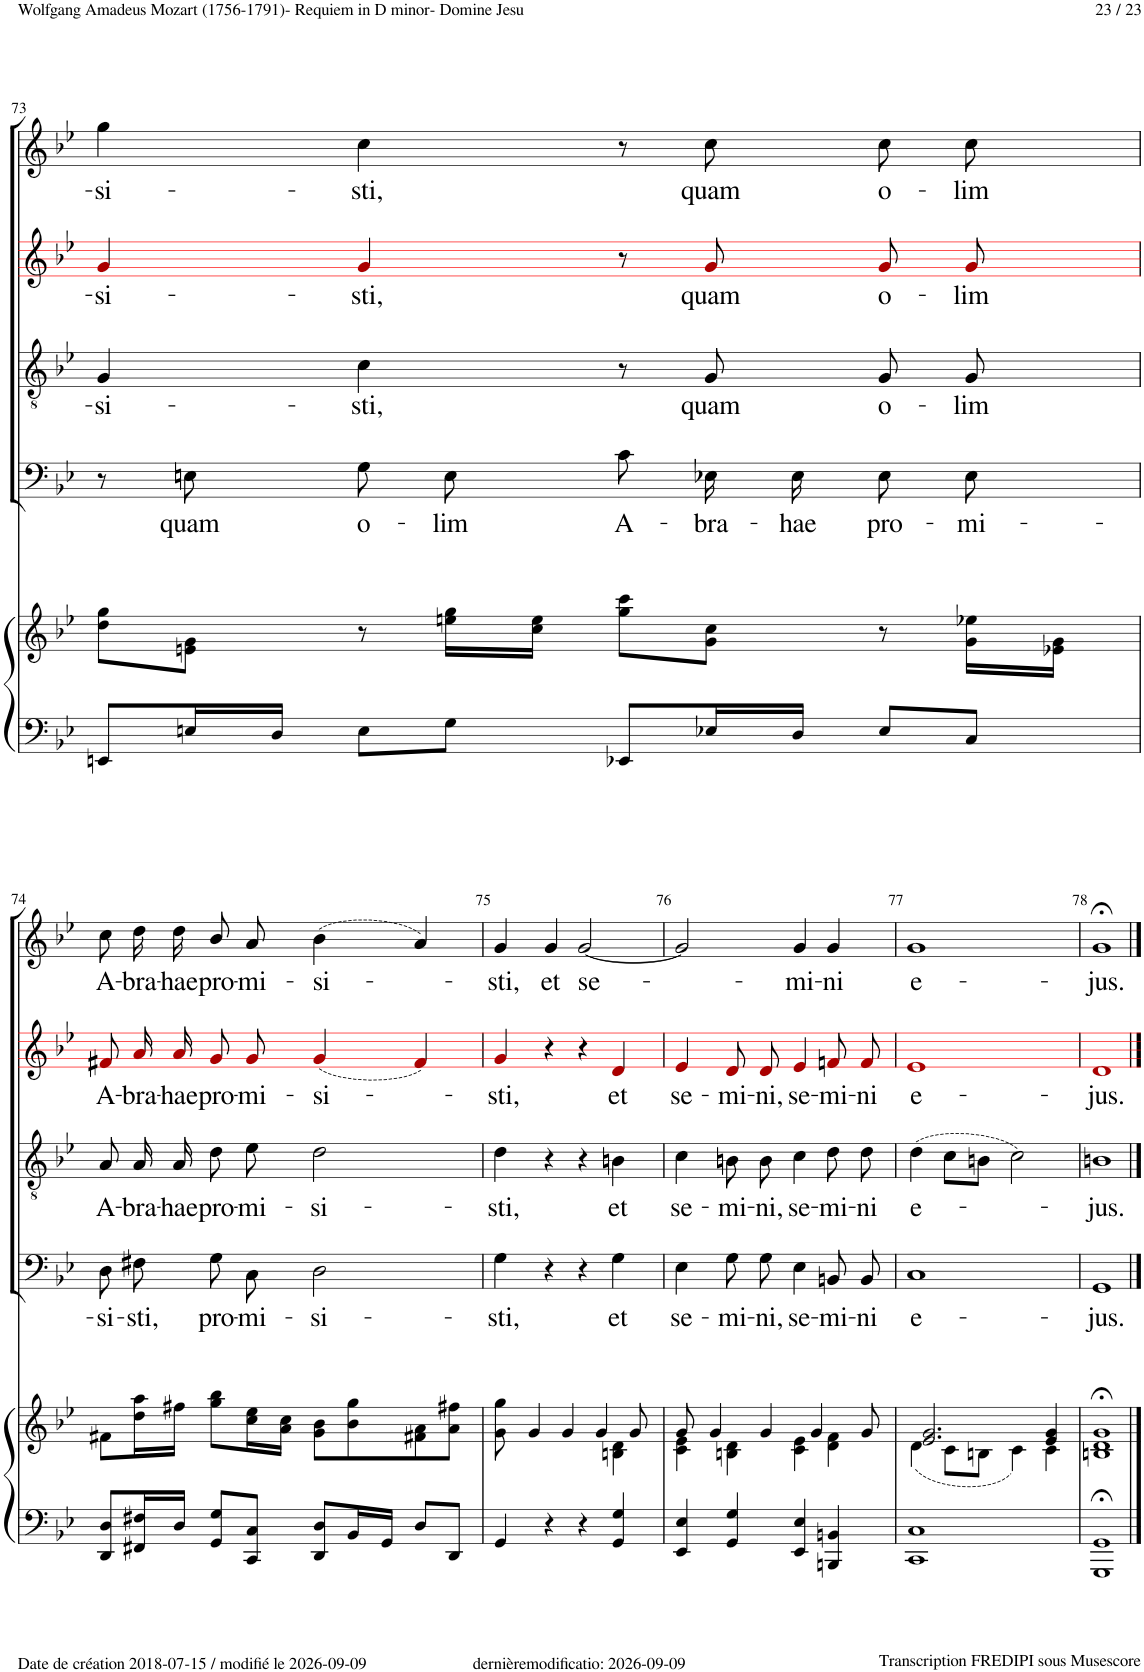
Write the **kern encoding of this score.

**kern	**kern	**kern	**text	**kern	**text	**kern	**text	**kern	**text
*part5	*part5	*part4	*part4	*part3	*part3	*part2	*part2	*part1	*part1
*staff6	*staff5	*staff4	*staff4	*staff3	*staff3	*staff2	*staff2	*staff1	*staff1
*I"Piano	*	*I"Bass	*	*I"Tenor	*	*I"Alto	*	*I"Soprano	*
*I'Pno	*	*	*	*	*	*	*	*	*
!!LO:PB:g=z
*clefF4	*clefG2	*clefF4	*	*clefGv2	*	*clefG2	*	*clefG2	*
*	*	*	*	*	*	*ITrd1c2	*	*	*
*k[b-e-]	*k[b-e-]	*k[b-e-]	*	*k[b-e-]	*	*k[b-e-]	*	*k[b-e-]	*
*M4/4	*M4/4	*M4/4	*	*M4/4	*	*M4/4	*	*M4/4	*
*met(c)	*met(c)	*met(c)	*	*met(c)	*	*met(c)	*	*met(c)	*
=73	=73	=73	=73	=73	=73	=73	=73	=73	=73
!	!	!	!	!	!LO:LY:b	!	!LO:LY:b	!	!LO:LY:b
8EEn/L	8dd\ 8gg\L	8r	.	4G!/	-si-	4g!i/	-si-	4gg!\	-si-
!	!	!	!LO:LY:b	!	!	!	!	!	!
16En/L	8en\ 8g\J	8En!\	quam	.	.	.	.	.	.
16D/JJ	.	.	.	.	.	.	.	.	.
!	!	!	!LO:LY:b	!	!LO:LY:b	!	!LO:LY:b	!	!LO:LY:b
8E\L	8r	8G!\L	o-	4c!\	-sti,	4g!i/	-sti,	4cc!\	-sti,
!	!	!	!LO:LY:b	!	!	!	!	!	!
8G\J	16een\ 16gg\LL	8E!\J	-lim	.	.	.	.	.	.
.	16cc\ 16ee\JJ	.	.	.	.	.	.	.	.
!	!	!	!LO:LY:b	!	!	!	!	!	!
8EE-X/L	8gg\ 8ccc\L	8c!\L	A-	8r	.	8r	.	8r	.
!	!	!	!LO:LY:b	!	!LO:LY:b	!	!LO:LY:b	!	!LO:LY:b
16E-X/L	8g\ 8cc\J	16E-X!\L	-bra-	8G!/	quam	8g!i/	quam	8cc!\	quam
!	!	!	!LO:LY:b	!	!	!	!	!	!
16D/JJ	.	16E-!\JJ	-hae	.	.	.	.	.	.
!	!	!	!LO:LY:b	!	!LO:LY:b	!	!LO:LY:b	!	!LO:LY:b
8E-/L	8r	8E-!\L	pro-	8G!/	o-	8g!i/L	o-	8cc!\L	o-
!	!	!	!LO:LY:b	!	!LO:LY:b	!	!LO:LY:b	!	!LO:LY:b
8C/J	16g\ 16ee-X\LL	8E-!\J	-mi-	8G!/	-lim	8g!i/J	-lim	8cc!\J	-lim
.	16e-X\ 16g\JJ	.	.	.	.	.	.	.	.
!!LO:LB:g=z
=74	=74	=74	=74	=74	=74	=74	=74	=74	=74
!	!	!	!LO:LY:b	!	!LO:LY:b	!	!LO:LY:b	!	!LO:LY:b
8DD/ 8D/L	8f#X\L	8D!\L	-si-	8A!/	A-	8f#X!i/L	A-	8cc!\L	A-
!	!	!	!LO:LY:b	!	!LO:LY:b	!	!LO:LY:b	!	!LO:LY:b
16FF#X/ 16F#X/L	16dd\ 16aa\L	8F#X!\J	-sti,	16A!/	-bra-	16a!i/L	-bra-	16dd!\L	-bra-
!	!	!	!	!	!LO:LY:b	!	!LO:LY:b	!	!LO:LY:b
16D/JJ	16ff#X\JJ	.	.	16A!/	-hae	16a!i/JJ	-hae	16dd!\JJ	-hae
!	!	!	!LO:LY:b	!	!LO:LY:b	!	!LO:LY:b	!	!LO:LY:b
8GG/ 8G/L	8gg\ 8bb-\L	8G!\L	pro-	8d!\	pro-	8g!i/L	pro-	8b-!/L	pro-
!	!	!	!LO:LY:b	!	!LO:LY:b	!	!LO:LY:b	!	!LO:LY:b
8CC/ 8C/J	16cc\ 16ee-\L	8C!\J	-mi-	8e-!\	-mi-	8g!i/J	-mi-	8a!/J	-mi-
.	16a\ 16cc\JJ	.	.	.	.	.	.	.	.
!	!	!	!LO:LY:b	!	!LO:LY:b	!	!LO:LY:b	!	!LO:LY:b
8DD/ 8D/L	8g\ 8b-\L	2D!\	-si-	2d!\	-si-	(4g!i/	-si-	(4b-!\	-si-
16BB-/L	8b-\ 8gg\	.	.	.	.	.	.	.	.
16GG/JJ	.	.	.	.	.	.	.	.	.
8D/L	8f#X\ 8a\	.	.	.	.	4f#!i/)	.	4a!/)	.
8DD/J	8a\ 8ff#X\J	.	.	.	.	.	.	.	.
=75	=75	=75	=75	=75	=75	=75	=75	=75	=75
*	*^	*	*	*	*	*	*	*	*
!	!	!	!	!LO:LY:b	!	!LO:LY:b	!	!LO:LY:b	!	!LO:LY:b
4GG/	8g\ 8gg\	2.ryy	4G!\	-sti,	4d!\	-sti,	4g!i/	-sti,	4g!/	-sti,
.	4g/	.	.	.	.	.	.	.	.	.
!	!	!	!	!	!	!	!	!	!	!LO:LY:b
4r	.	.	4r	.	4r	.	4r	.	4g!/	et
.	4g/	.	.	.	.	.	.	.	.	.
!	!	!	!	!	!	!	!	!	!	!LO:LY:b
4r	.	.	4r	.	4r	.	4r	.	[2g!/	se-
.	4g/	.	.	.	.	.	.	.	.	.
!	!	!	!	!LO:LY:b	!	!LO:LY:b	!	!LO:LY:b	!	!
4GG/ 4G/	.	4Bn\ 4d\	4G!\	et	4Bn!\	et	4d!i/	et	.	.
.	8g/	.	.	.	.	.	.	.	.	.
=76	=76	=76	=76	=76	=76	=76	=76	=76	=76	=76
!	!	!	!	!LO:LY:b	!	!LO:LY:b	!	!LO:LY:b	!	!
4EE-/ 4E-/	8g/	4c\ 4e-\	4E-!\	se-	4c!\	se-	4e-!i/	se-	2g!/]	.
.	4g/	.	.	.	.	.	.	.	.	.
!	!	!	!	!LO:LY:b	!	!LO:LY:b	!	!LO:LY:b	!	!
4GG/ 4G/	.	4Bn\ 4d\	8G!\L	-mi-	8Bn!\	-mi-	8d!i/L	-mi-	.	.
!	!	!	!	!LO:LY:b	!	!LO:LY:b	!	!LO:LY:b	!	!
.	4g/	.	8G!\J	-ni,	8B!\	-ni,	8d!i/J	-ni,	.	.
!	!	!	!	!LO:LY:b	!	!LO:LY:b	!	!LO:LY:b	!	!LO:LY:b
4EE-/ 4E-/	.	4c\ 4e-\	4E-!\	se-	4c!\	se-	4e-!i/	se-	4g!/	-mi-
.	4g/	.	.	.	.	.	.	.	.	.
!	!	!	!	!LO:LY:b	!	!LO:LY:b	!	!LO:LY:b	!	!LO:LY:b
4BBBn/ 4BBn/	.	4d\ 4f\	8BBn!/L	-mi-	8d!\	-mi-	8fn!i/L	-mi-	4g!/	-ni
!	!	!	!	!LO:LY:b	!	!LO:LY:b	!	!LO:LY:b	!	!
.	8g/	.	8BB!/J	-ni	8d!\	-ni	8f!i/J	-ni	.	.
=77	=77	=77	=77	=77	=77	=77	=77	=77	=77	=77
!	!	!	!	!LO:LY:b	!	!LO:LY:b	!	!LO:LY:b	!	!LO:LY:b
1CC 1C	2.e-/ 2.g/	(4d\	1C!	e-	(4d!\	e-	1e-!i	e-	1g!	e-
.	.	8c\L	.	.	8c!\L	.	.	.	.	.
.	.	8Bn\J	.	.	8Bn!\J	.	.	.	.	.
.	.	4c\)	.	.	2c!\)	.	.	.	.	.
.	4e-/ 4g/	4c\	.	.	.	.	.	.	.	.
=78	=78	=78	=78	=78	=78	=78	=78	=78	=78	=78
!	!	!	!	!LO:LY:b	!	!LO:LY:b	!	!LO:LY:b	!	!LO:LY:b
*	*v	*v	*	*	*	*	*	*	*	*
1GGG;< 1GG;<	1Bn;< 1d;< 1g;<	1GG!	-jus.	1Bn!	-jus.	1d!i	-jus.	1g;<!	-jus.
==	==	==	==	==	==	==	==	==	==
*-	*-	*-	*-	*-	*-	*-	*-	*-	*-
